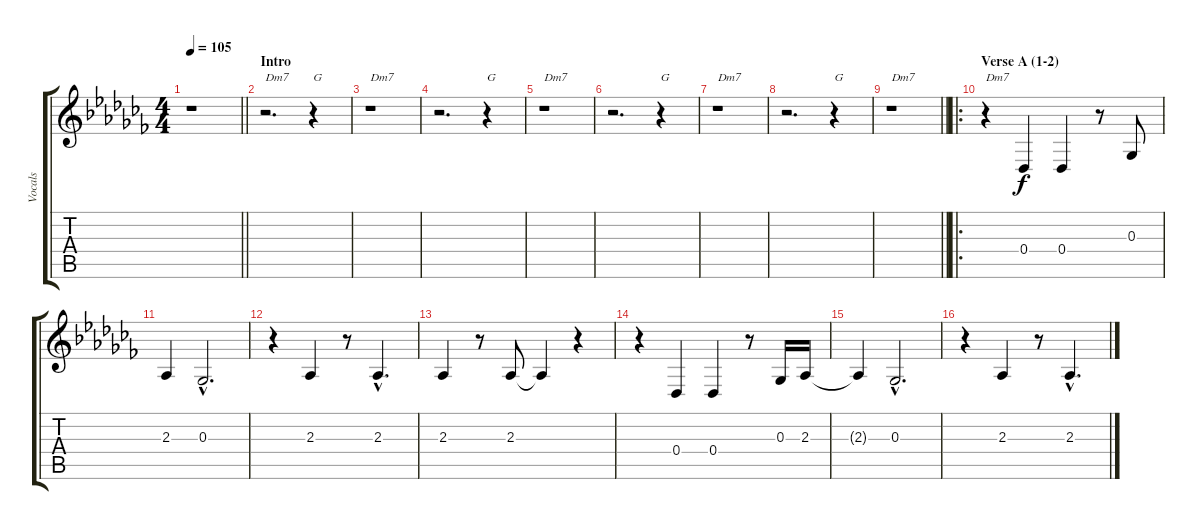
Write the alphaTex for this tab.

\track ("Vocals" "Vocals") {instrument sopranosax}
\staff {score tabs}
\tuning (Eb4 Bb3 Gb3 Db3 Ab2 Eb2) {hide}
\ts (4 4)
\tempo 105
\clef g2
\barLineRight lightlight
\ks abminor
r.1{dy f instrument sopranosax} |
\section ("" "Intro")
r.2{d txt "Dm7"} r.4{txt "G"} |
r.1{txt "Dm7"} |
r.2{d} r.4{txt "G"} |
r.1{txt "Dm7"} |
r.2{d} r.4{txt "G"} |
r.1{txt "Dm7"} |
r.2{d} r.4{txt "G"} |
\barLineRight lightlight
r.1{txt "Dm7"} |
\ro
\section ("" "Verse A (1-2)")
r.4{txt "Dm7"} 0.4.4 0.4.4 r.8 0.3.8 |
2.3.4 0.3{hac}.2{d} |
r.4 2.3.4 r.8 2.3{hac}.4{d} |
2.3.4 r.8 2.3.8 2.3{t}.4 r.4 |
r.4 0.4.4 0.4.4 r.8 0.3.16 2.3.16 |
2.3{t}.4 0.3{hac}.2{d} |
r.4 2.3.4 r.8 2.3{hac}.4{d}
